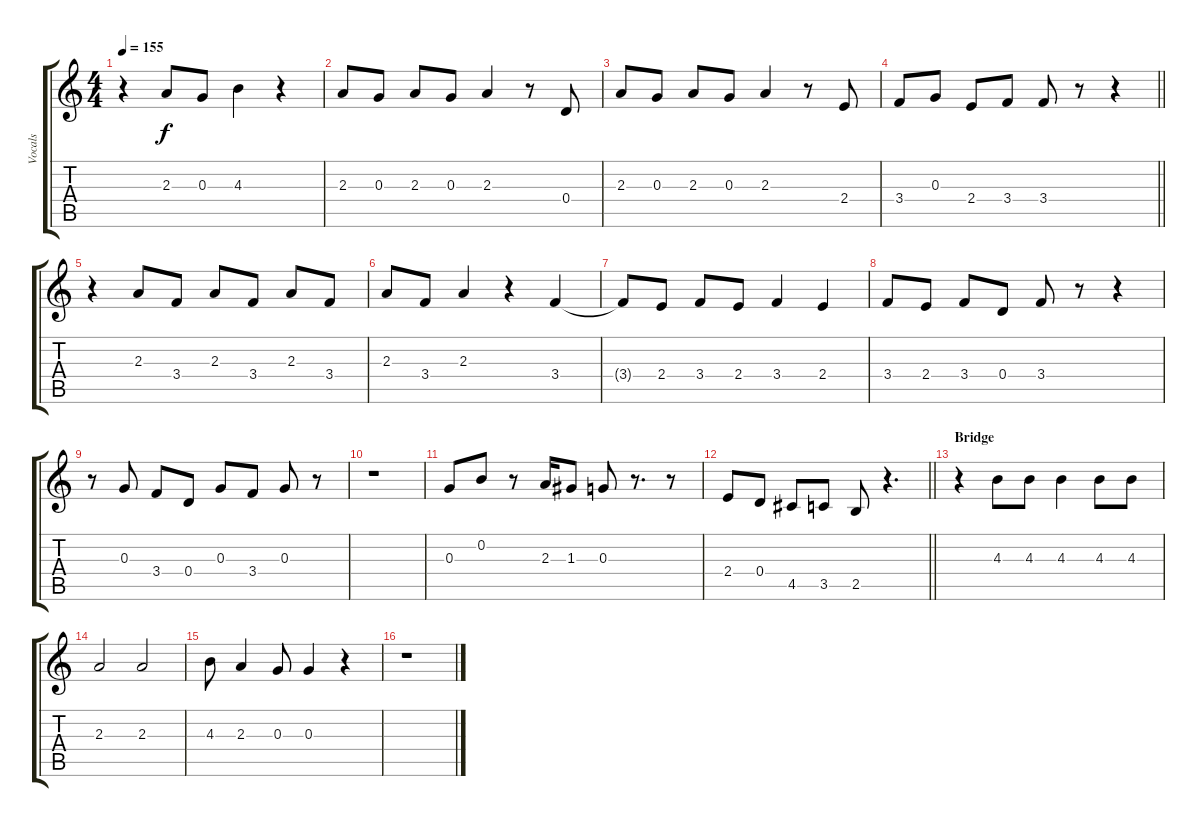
\track ("Vocals" "Vocals") {instrument acousticguitarnylon}
\staff {score tabs}
\tuning (E4 B3 G3 D3 A2 E2) {hide}
\ts (4 4)
\tempo 155
\clef g2
\ks c
r.4{dy f} 2.3.8 0.3.8 4.3.4 r.4 |
2.3.8 0.3.8 2.3.8 0.3.8 2.3.4 r.8 0.4.8 |
2.3.8 0.3.8 2.3.8 0.3.8 2.3.4 r.8 2.4.8 |
\barLineRight lightlight
3.4.8 0.3.8 2.4.8 3.4.8 3.4.8 r.8 r.4 |
r.4 2.3.8 3.4.8 2.3.8 3.4.8 2.3.8 3.4.8 |
2.3.8 3.4.8 2.3.4 r.4 3.4.4 |
3.4{t}.8 2.4.8 3.4.8 2.4.8 3.4.4 2.4.4 |
3.4.8 2.4.8 3.4.8 0.4.8 3.4.8 r.8 r.4 |
r.8 0.3.8 3.4.8 0.4.8 0.3.8 3.4.8 0.3.8 r.8 |
r.1 |
0.3.8 0.2.8 r.8 2.3.16 1.3.8 0.3.8 r.8{d} r.8 |
\barLineRight lightlight
2.4.8 0.4.8 4.5.8 3.5.8 2.5.8 r.4{d} |
\section ("" "Bridge")
r.4 4.3.8 4.3.8 4.3.4 4.3.8 4.3.8 |
2.3.2 2.3.2 |
4.3.8 2.3.4 0.3.8 0.3.4 r.4 |
r.1
